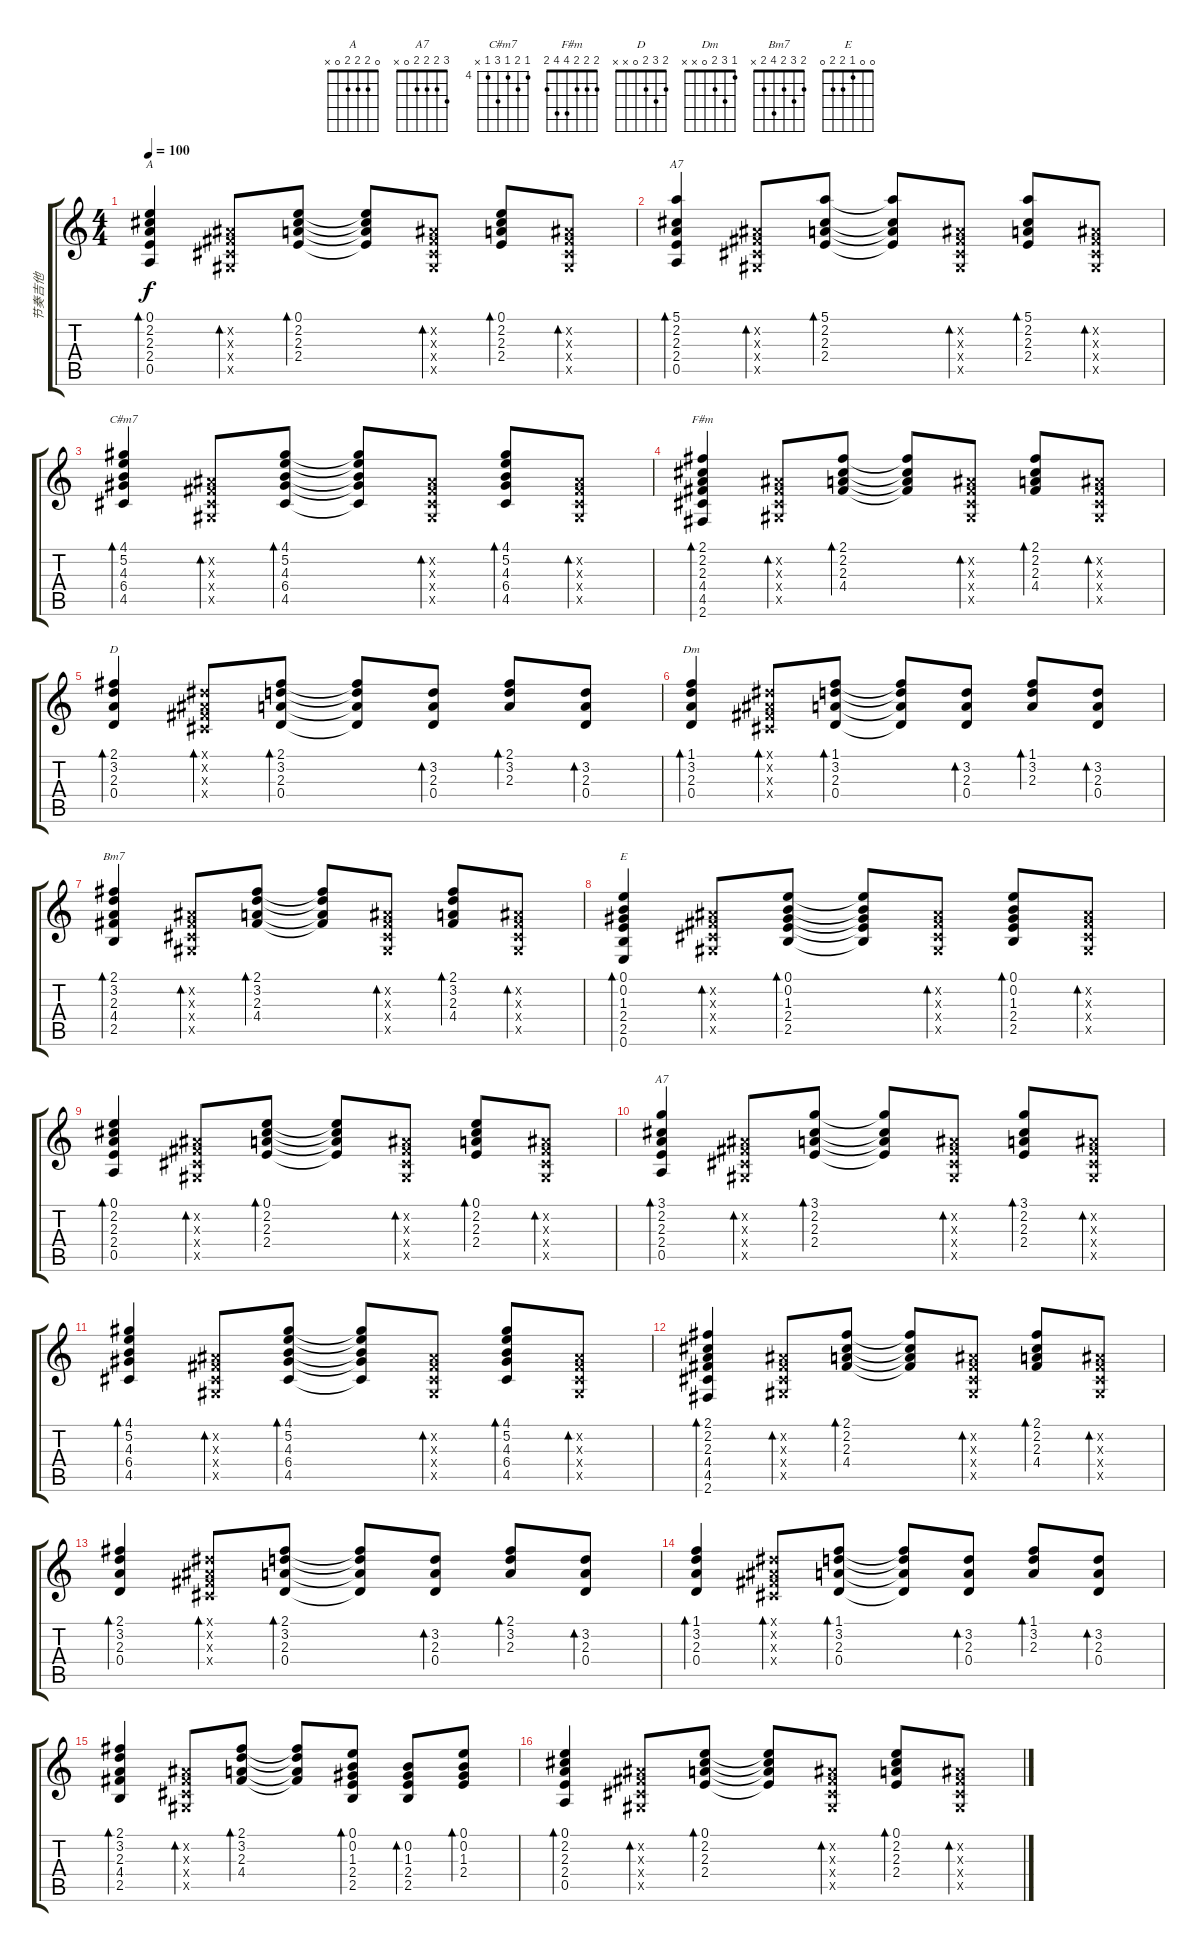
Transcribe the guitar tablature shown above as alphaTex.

\track ("节奏吉他" "节奏吉他") {instrument acousticguitarnylon}
\staff {score tabs}
\tuning (E4 B3 G3 D3 A2 E2) {hide}
\chord ("A" 0 2 2 2 0 x)
\chord ("A7" 5 2 2 2 0 x)
\chord ("C#m7" 4 5 4 6 4 x) {firstfret 4}
\chord ("F#m" 2 2 2 4 4 2)
\chord ("D" 2 3 2 0 x x)
\chord ("Dm" 1 3 2 0 x x)
\chord ("Bm7" 2 3 2 4 2 x)
\chord ("E" 0 0 1 2 2 0)
\chord ("A7" 3 2 2 2 0 x)
\ts (4 4)
\tempo 100
\clef g2
\ks c
(0.1 2.2 2.3 2.4 0.5).4{bd 30 ch "A" dy f volume 11} (-1.2{x} -1.3{x} -1.4{x} -1.5{x}).8{bd 30} (0.1 2.2 2.3 2.4).8{bd 30} (0.1{t} 2.2{t} 2.3{t} 2.4{t}).8 (-1.2{x} -1.3{x} -1.4{x} -1.5{x}).8{bd 30} (0.1 2.2 2.3 2.4).8{bd 30} (-1.2{x} -1.3{x} -1.4{x} -1.5{x}).8{bd 30} |
(5.1 2.2 2.3 2.4 0.5).4{bd 30 ch "A7"} (-1.2{x} -1.3{x} -1.4{x} -1.5{x}).8{bd 30} (5.1 2.2 2.3 2.4).8{bd 30} (5.1{t} 2.2{t} 2.3{t} 2.4{t}).8 (-1.2{x} -1.3{x} -1.4{x} -1.5{x}).8{bd 30} (5.1 2.2 2.3 2.4).8{bd 30} (-1.2{x} -1.3{x} -1.4{x} -1.5{x}).8{bd 30} |
(4.1 5.2 4.3 6.4 4.5).4{bd 30 ch "C#m7"} (-1.2{x} -1.3{x} -1.4{x} -1.5{x}).8{bd 30} (4.1 5.2 4.3 6.4 4.5).8{bd 30} (4.1{t} 5.2{t} 4.3{t} 6.4{t} 4.5{t}).8 (-1.2{x} -1.3{x} -1.4{x} -1.5{x}).8{bd 30} (4.1 5.2 4.3 6.4 4.5).8{bd 30} (-1.2{x} -1.3{x} -1.4{x} -1.5{x}).8{bd 30} |
(2.1 2.2 2.3 4.4 4.5 2.6).4{bd 30 ch "F#m"} (-1.2{x} -1.3{x} -1.4{x} -1.5{x}).8{bd 30} (2.1 2.2 2.3 4.4).8{bd 30} (2.1{t} 2.2{t} 2.3{t} 4.4{t}).8 (-1.2{x} -1.3{x} -1.4{x} -1.5{x}).8{bd 30} (2.1 2.2 2.3 4.4).8{bd 30} (-1.2{x} -1.3{x} -1.4{x} -1.5{x}).8{bd 30} |
(2.1 3.2 2.3 0.4).4{bd 30 ch "D"} (-1.1{x} -1.2{x} -1.3{x} -1.4{x}).8{bd 30} (2.1 3.2 2.3 0.4).8{bd 30} (2.1{t} 3.2{t} 2.3{t} 0.4{t}).8 (3.2 2.3 0.4).8{bd 30} (2.1 3.2 2.3).8{bd 30} (3.2 2.3 0.4).8{bd 30} |
(1.1 3.2 2.3 0.4).4{bd 30 ch "Dm"} (-1.1{x} -1.2{x} -1.3{x} -1.4{x}).8{bd 30} (1.1 3.2 2.3 0.4).8{bd 30} (1.1{t} 3.2{t} 2.3{t} 0.4{t}).8 (3.2 2.3 0.4).8{bd 30} (1.1 3.2 2.3).8{bd 30} (3.2 2.3 0.4).8{bd 30} |
(2.1 3.2 2.3 4.4 2.5).4{bd 30 ch "Bm7"} (-1.2{x} -1.3{x} -1.4{x} -1.5{x}).8{bd 30} (2.1 3.2 2.3 4.4).8{bd 30} (2.1{t} 3.2{t} 2.3{t} 4.4{t}).8 (-1.2{x} -1.3{x} -1.4{x} -1.5{x}).8{bd 30} (2.1 3.2 2.3 4.4).8{bd 30} (-1.2{x} -1.3{x} -1.4{x} -1.5{x}).8{bd 30} |
(0.1 0.2 1.3 2.4 2.5 0.6).4{bd 30 ch "E"} (-1.2{x} -1.3{x} -1.4{x} -1.5{x}).8{bd 30} (0.1 0.2 1.3 2.4 2.5).8{bd 30} (0.1{t} 0.2{t} 1.3{t} 2.4{t} 2.5{t}).8 (-1.2{x} -1.3{x} -1.4{x} -1.5{x}).8{bd 30} (0.1 0.2 1.3 2.4 2.5).8{bd 30} (-1.2{x} -1.3{x} -1.4{x} -1.5{x}).8{bd 30} |
(0.1 2.2 2.3 2.4 0.5).4{bd 30} (-1.2{x} -1.3{x} -1.4{x} -1.5{x}).8{bd 30} (0.1 2.2 2.3 2.4).8{bd 30} (0.1{t} 2.2{t} 2.3{t} 2.4{t}).8 (-1.2{x} -1.3{x} -1.4{x} -1.5{x}).8{bd 30} (0.1 2.2 2.3 2.4).8{bd 30} (-1.2{x} -1.3{x} -1.4{x} -1.5{x}).8{bd 30} |
(3.1 2.2 2.3 2.4 0.5).4{bd 30 ch "A7"} (-1.2{x} -1.3{x} -1.4{x} -1.5{x}).8{bd 30} (3.1 2.2 2.3 2.4).8{bd 30} (3.1{t} 2.2{t} 2.3{t} 2.4{t}).8 (-1.2{x} -1.3{x} -1.4{x} -1.5{x}).8{bd 30} (3.1 2.2 2.3 2.4).8{bd 30} (-1.2{x} -1.3{x} -1.4{x} -1.5{x}).8{bd 30} |
(4.1 5.2 4.3 6.4 4.5).4{bd 30} (-1.2{x} -1.3{x} -1.4{x} -1.5{x}).8{bd 30} (4.1 5.2 4.3 6.4 4.5).8{bd 30} (4.1{t} 5.2{t} 4.3{t} 6.4{t} 4.5{t}).8 (-1.2{x} -1.3{x} -1.4{x} -1.5{x}).8{bd 30} (4.1 5.2 4.3 6.4 4.5).8{bd 30} (-1.2{x} -1.3{x} -1.4{x} -1.5{x}).8{bd 30} |
(2.1 2.2 2.3 4.4 4.5 2.6).4{bd 30} (-1.2{x} -1.3{x} -1.4{x} -1.5{x}).8{bd 30} (2.1 2.2 2.3 4.4).8{bd 30} (2.1{t} 2.2{t} 2.3{t} 4.4{t}).8 (-1.2{x} -1.3{x} -1.4{x} -1.5{x}).8{bd 30} (2.1 2.2 2.3 4.4).8{bd 30} (-1.2{x} -1.3{x} -1.4{x} -1.5{x}).8{bd 30} |
(2.1 3.2 2.3 0.4).4{bd 30} (-1.1{x} -1.2{x} -1.3{x} -1.4{x}).8{bd 30} (2.1 3.2 2.3 0.4).8{bd 30} (2.1{t} 3.2{t} 2.3{t} 0.4{t}).8 (3.2 2.3 0.4).8{bd 30} (2.1 3.2 2.3).8{bd 30} (3.2 2.3 0.4).8{bd 30} |
(1.1 3.2 2.3 0.4).4{bd 30} (-1.1{x} -1.2{x} -1.3{x} -1.4{x}).8{bd 30} (1.1 3.2 2.3 0.4).8{bd 30} (1.1{t} 3.2{t} 2.3{t} 0.4{t}).8 (3.2 2.3 0.4).8{bd 30} (1.1 3.2 2.3).8{bd 30} (3.2 2.3 0.4).8{bd 30} |
(2.1 3.2 2.3 4.4 2.5).4{bd 30} (-1.2{x} -1.3{x} -1.4{x} -1.5{x}).8{bd 30} (2.1 3.2 2.3 4.4).8{bd 30} (2.1{t} 3.2{t} 2.3{t} 4.4{t}).8 (0.1 0.2 1.3 2.4 2.5).8{bd 30} (0.2 1.3 2.4 2.5).8{bd 30} (0.1 0.2 1.3 2.4).8{bd 30} |
(0.1 2.2 2.3 2.4 0.5).4{bd 30} (-1.2{x} -1.3{x} -1.4{x} -1.5{x}).8{bd 30} (0.1 2.2 2.3 2.4).8{bd 30} (0.1{t} 2.2{t} 2.3{t} 2.4{t}).8 (-1.2{x} -1.3{x} -1.4{x} -1.5{x}).8{bd 30} (0.1 2.2 2.3 2.4).8{bd 30} (-1.2{x} -1.3{x} -1.4{x} -1.5{x}).8{bd 30}
